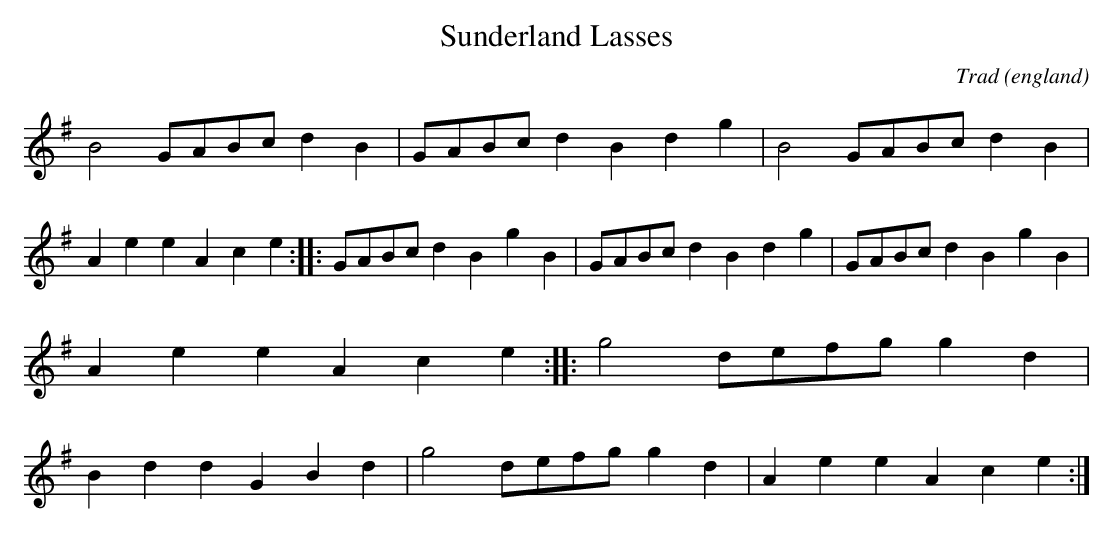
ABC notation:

X:1
T:Sunderland Lasses
O:england
C:Trad
M:3/4l
K:G
B4 GABc d2B2 |GABc d2B2d2g2 |B4 GABc d2B2 |A2e2e2A2c2e2 ::\
GABc d2B2g2B2 |GABc d2B2d2g2 |GABc d2B2g2B2 |A2e2e2A2c2e2 ::\
g4 defg g2d2 |B2d2d2G2B2d2 |g4 defg g2d2 |A2e2e2A2c2e2 :|
